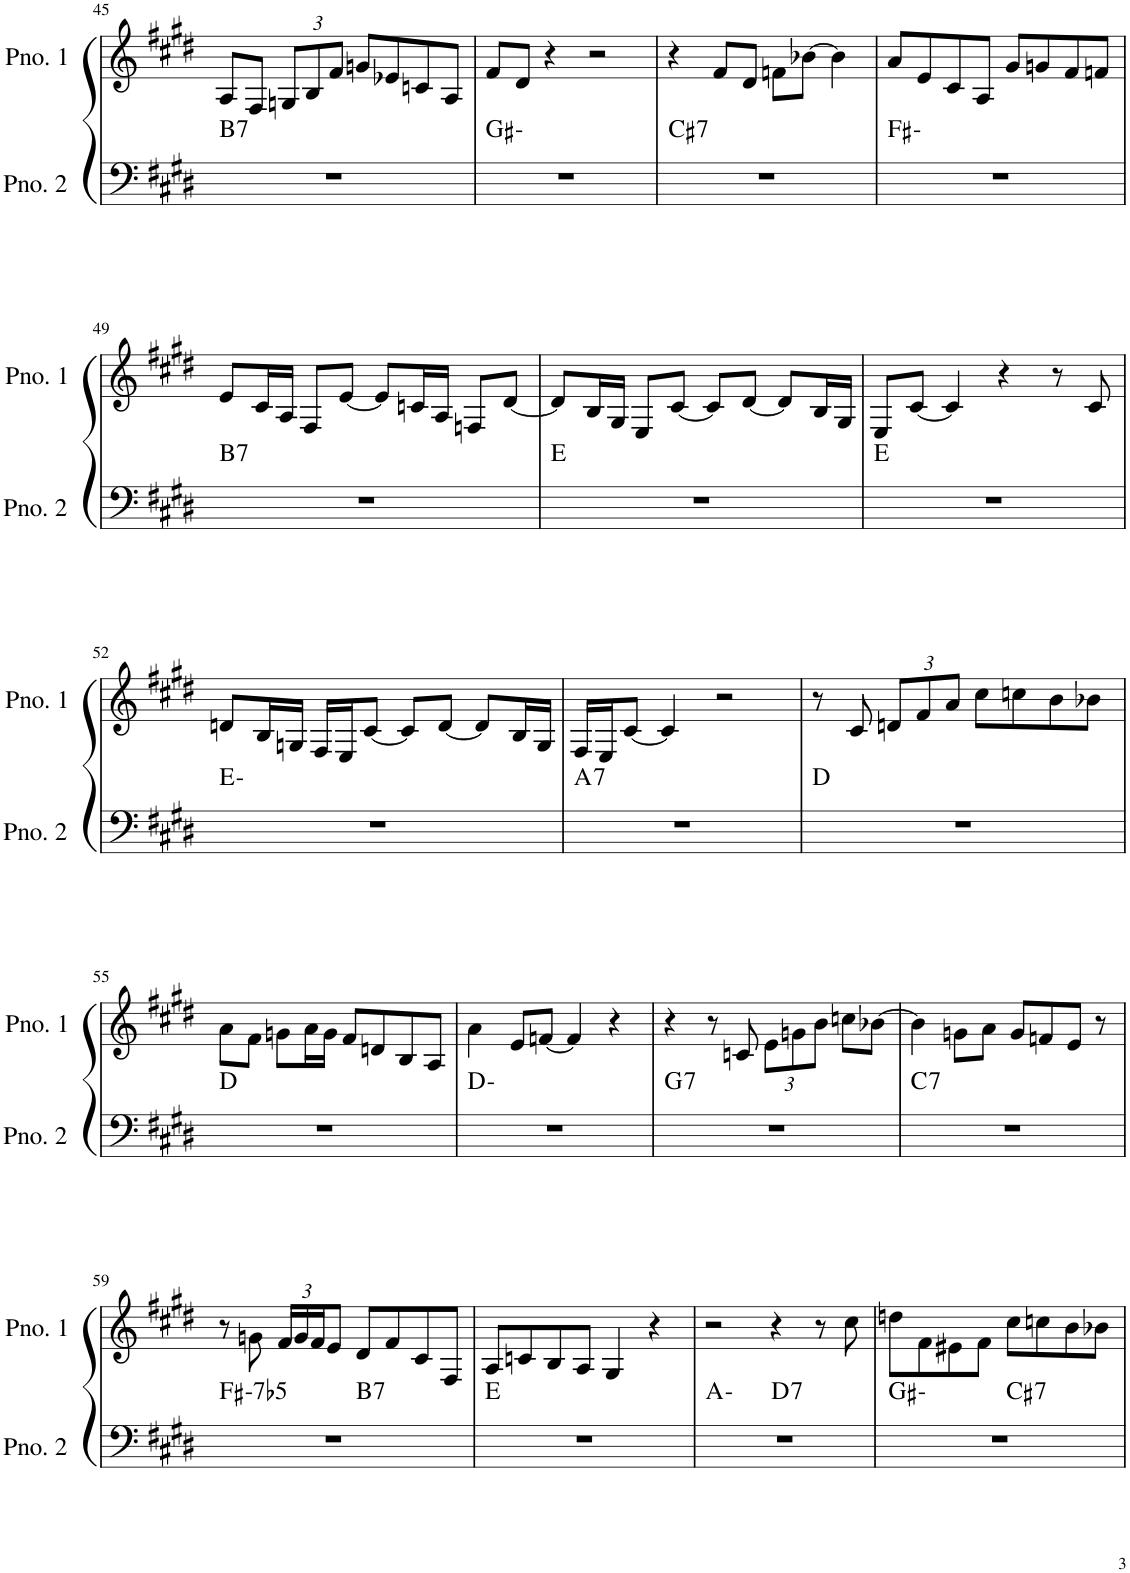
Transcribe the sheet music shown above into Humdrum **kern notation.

**kern	**harte	**kern
*part2	*part2	*part1
*staff2	*	*staff1
*I"ピアノ 2	*	*I"ピアノ 1
!!LO:PB:g=z
*clefF4	*	*clefG2
*k[f#c#g#d#]	*	*k[f#c#g#d#]
*M4/4	*	*M4/4
=45	=45	=45
!	!LO:H:kt=7	!
1r	B:7	8A/L
.	.	8F#/J
*	*	*Xbrackettup
.	.	12Gn/L
.	.	12B/
.	.	12f#/J
.	.	8gn/L
.	.	8e-X/
.	.	8cn/
.	.	8A/J
=46	=46	=46
1r	G#:min	8f#/L
.	.	8d#/J
.	.	4r
.	.	2r
=47	=47	=47
!	!LO:H:kt=7	!
1r	C#:7	4r
.	.	8f#/L
.	.	8d#/J
.	.	8fn\L
.	.	[8b-X\J
.	.	4b-\]
=48	=48	=48
1r	F#:min	8a/L
.	.	8e/
.	.	8c#/
.	.	8A/J
.	.	8g#/L
.	.	8gn/
.	.	8f#/
.	.	8fn/J
!!LO:LB:g=z
=49	=49	=49
!	!LO:H:kt=7	!
1r	B:7	8e/L
.	.	16c#/L
.	.	16A/JJ
.	.	8F#/L
.	.	[8e/J
.	.	8e/L]
.	.	16cn/L
.	.	16A/JJ
.	.	8Fn/L
.	.	[8d#/J
=50	=50	=50
1r	E:maj	8d#/L]
.	.	16B/L
.	.	16G#/JJ
.	.	8E/L
.	.	[8c#/J
.	.	8c#/L]
.	.	[8d#/J
.	.	8d#/L]
.	.	16B/L
.	.	16G#/JJ
=51	=51	=51
1r	E:maj	8E/L
.	.	[8c#/J
.	.	4c#/]
.	.	4r
.	.	8r
.	.	8c#/
!!LO:LB:g=z
=52	=52	=52
1r	E:min	8dn/L
.	.	16B/L
.	.	16Gn/JJ
.	.	16F#/LL
.	.	16E/J
.	.	[8c#/J
.	.	8c#/L]
.	.	[8d/J
.	.	8d/L]
.	.	16B/L
.	.	16G/JJ
=53	=53	=53
!	!LO:H:kt=7	!
1r	A:7	16F#/LL
.	.	16E/J
.	.	[8c#/J
.	.	4c#/]
.	.	2r
=54	=54	=54
1r	D:maj	8r
.	.	8c#/
.	.	12dn/L
.	.	12f#/
.	.	12a/J
.	.	8cc#\L
.	.	8ccn\
.	.	8b\
.	.	8b-X\J
!!LO:LB:g=z
=55	=55	=55
1r	D:maj	8a\L
.	.	8f#\J
.	.	8gn\L
.	.	16a\L
.	.	16g\JJ
.	.	8f#/L
.	.	8dn/
.	.	8B/
.	.	8A/J
=56	=56	=56
1r	D:min	4a\
.	.	8e/L
.	.	[8fn/J
.	.	4f/]
.	.	4r
=57	=57	=57
!	!LO:H:kt=7	!
1r	G:7	4r
.	.	8r
.	.	8cn/
.	.	12e\L
.	.	12gn\
.	.	12b\J
.	.	8ccn\L
.	.	[8b-X\J
=58	=58	=58
!	!LO:H:kt=7	!
1r	C:7	4b-\]
.	.	8gn\L
.	.	8a\J
.	.	8g/L
.	.	8fn/
.	.	8e/J
.	.	8r
!!LO:LB:g=z
=59	=59	=59
!	!LO:H:kt=-7b5	!
*^	*	*
1r	2ryy	F#:hdim7	8r
.	.	.	8gn\
.	.	.	24f#/LL
.	.	.	24g/
.	.	.	24f#/J
.	.	.	8e/J
!	!	!LO:H:kt=7	!
.	2ryy	B:7	8d#/L
.	.	.	8f#/
.	.	.	8c#/
.	.	.	8F#/J
*v	*v	*	*
=60	=60	=60
1r	E:maj	8A/L
.	.	8cn/
.	.	8B/
.	.	8A/J
.	.	4G#/
.	.	4r
=61	=61	=61
*^	*	*
1r	2ryy	A:min	2r
!	!	!LO:H:kt=7	!
.	2ryy	D:7	4r
.	.	.	8r
.	.	.	8cc#\
=62	=62	=62	=62
1r	2ryy	G#:min	8ddn\L
.	.	.	8f#\
.	.	.	8e#X\
.	.	.	8f#\J
!	!	!LO:H:kt=7	!
.	2ryy	C#:7	8cc#\L
.	.	.	8ccn\
.	.	.	8b\
.	.	.	8b-X\J
*v	*v	*	*
=	=	=
*-	*-	*-
